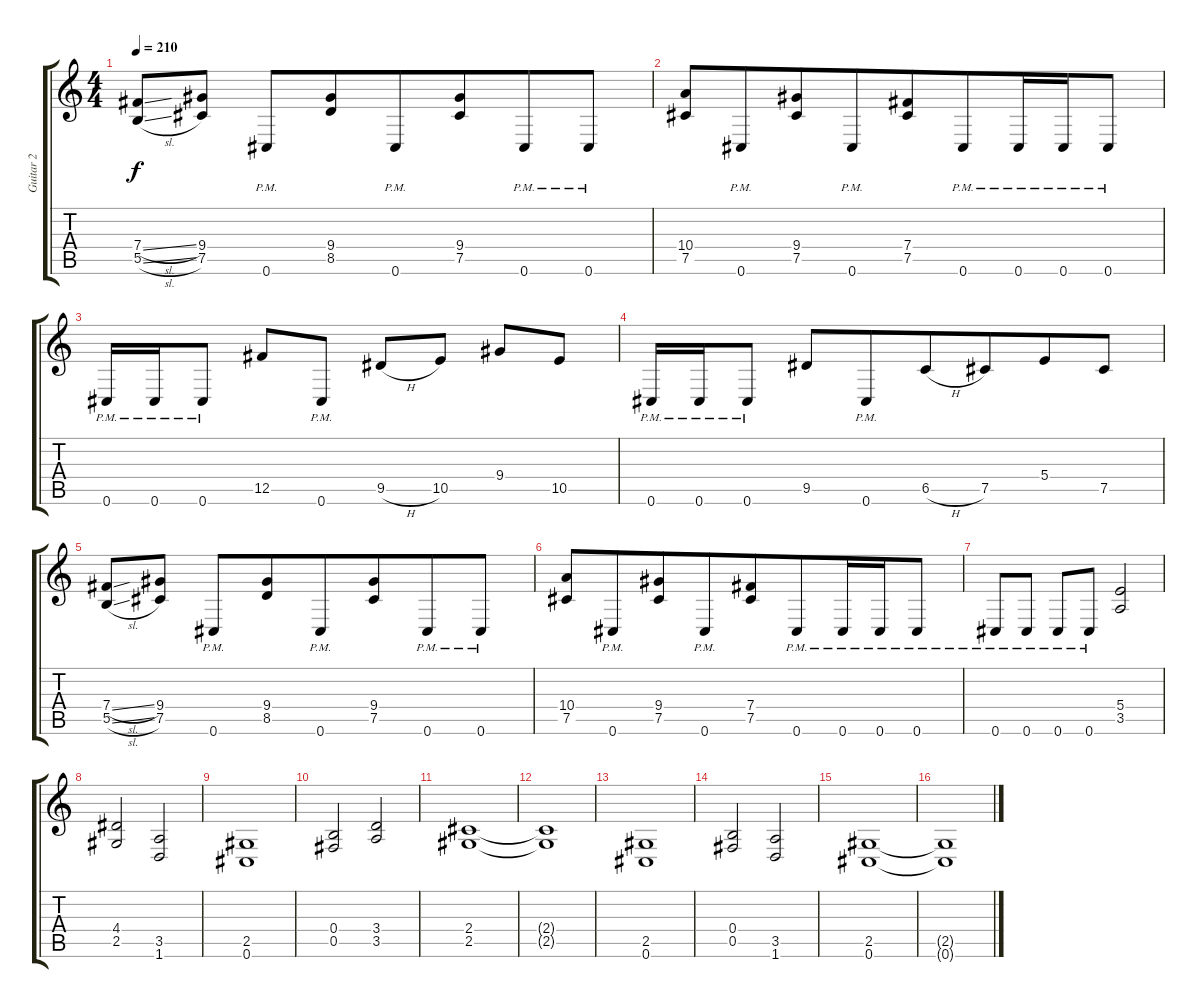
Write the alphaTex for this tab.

\track ("Guitar 2" "Guitar 2") {instrument distortionguitar}
\staff {score tabs}
\tuning (Db4 Ab3 E3 B2 Gb2 Db2) {hide}
\ts (4 4)
\tempo 210
\clef g2
\ks c
(7.4{sl} 5.5{sl}).8{dy f} (9.4 7.5).8 0.6{pm}.8{beam merge} (9.4 8.5).8{beam merge} 0.6{pm}.8 (9.4 7.5).8{beam merge} 0.6{pm}.8 0.6{pm}.8 |
(10.4 7.5).8 0.6{pm}.8{beam merge} (9.4 7.5).8{beam merge} 0.6{pm}.8{beam merge} (7.4 7.5).8 0.6{pm}.8{beam merge} 0.6{pm}.16{beam merge} 0.6{pm}.16{beam merge} 0.6{pm}.8 |
0.6{pm}.16 0.6{pm}.16 0.6{pm}.8 12.5.8{beam merge} 0.6{pm}.8 9.5{h}.8 10.5.8 9.4.8 10.5.8 |
0.6{pm}.16{beam merge} 0.6{pm}.16 0.6{pm}.8 9.5.8 0.6{pm}.8{beam merge} 6.5{h}.8{beam merge} 7.5.8{beam merge} 5.4.8{beam merge} 7.5.8 |
(7.4{sl} 5.5{sl}).8 (9.4 7.5).8 0.6{pm}.8{beam merge} (9.4 8.5).8{beam merge} 0.6{pm}.8 (9.4 7.5).8{beam merge} 0.6{pm}.8 0.6{pm}.8 |
(10.4 7.5).8 0.6{pm}.8{beam merge} (9.4 7.5).8{beam merge} 0.6{pm}.8{beam merge} (7.4 7.5).8 0.6{pm}.8{beam merge} 0.6{pm}.16{beam merge} 0.6{pm}.16{beam merge} 0.6{pm}.8 |
0.6{pm}.8 0.6{pm}.8 0.6{pm}.8 0.6{pm}.8{beam merge} (5.4 3.5).2 |
(4.4 2.5).2{beam merge} (3.5 1.6).2 |
(2.5 0.6).1 |
(0.4 0.5).2{beam merge} (3.4 3.5).2 |
(2.4 2.5).1 |
(2.4{t} 2.5{t}).1 |
(2.5 0.6).1 |
(0.4 0.5).2{beam merge} (3.5 1.6).2 |
(2.5 0.6).1 |
(2.5{t} 0.6{t}).1
